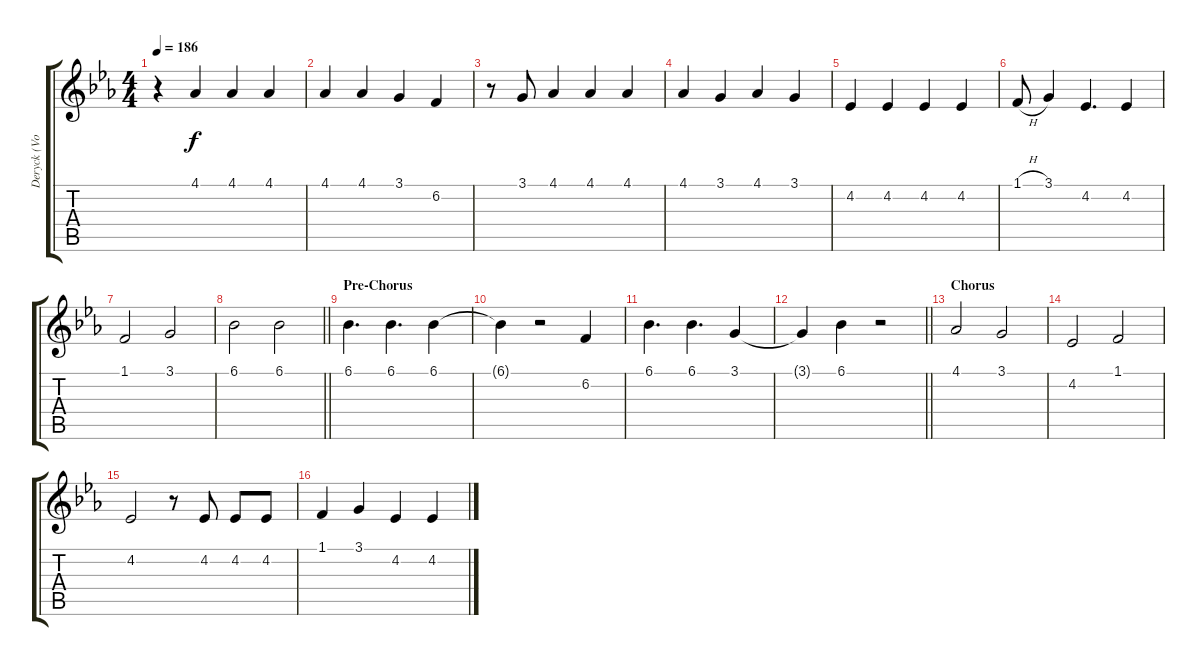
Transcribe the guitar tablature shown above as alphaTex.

\track ("Deryck (Vocals)" "Deryck (Vo") {instrument lead2sawtooth}
\staff {score tabs}
\tuning (E4 B3 G3 D3 A2 E2) {hide}
\ts (4 4)
\tempo 186
\clef g2
\ks eb
r.4{dy f} 4.1.4 4.1.4 4.1.4 |
4.1.4 4.1.4 3.1.4 6.2.4 |
r.8 3.1.8 4.1.4 4.1.4 4.1.4 |
4.1.4 3.1.4 4.1.4 3.1.4 |
4.2.4 4.2.4 4.2.4 4.2.4 |
1.1{h}.8 3.1.4 4.2.4{d} 4.2.4 |
1.1.2 3.1.2 |
\barLineRight lightlight
6.1.2 6.1.2 |
\section ("" "Pre-Chorus")
6.1.4{d} 6.1.4{d} 6.1.4 |
6.1{t}.4 r.2 6.2.4 |
6.1.4{d} 6.1.4{d} 3.1.4 |
\barLineRight lightlight
3.1{t}.4 6.1.4 r.2 |
\section ("" "Chorus")
4.1.2 3.1.2 |
4.2.2 1.1.2 |
4.2.2 r.8 4.2.8 4.2.8 4.2.8 |
1.1.4 3.1.4 4.2.4 4.2.4
